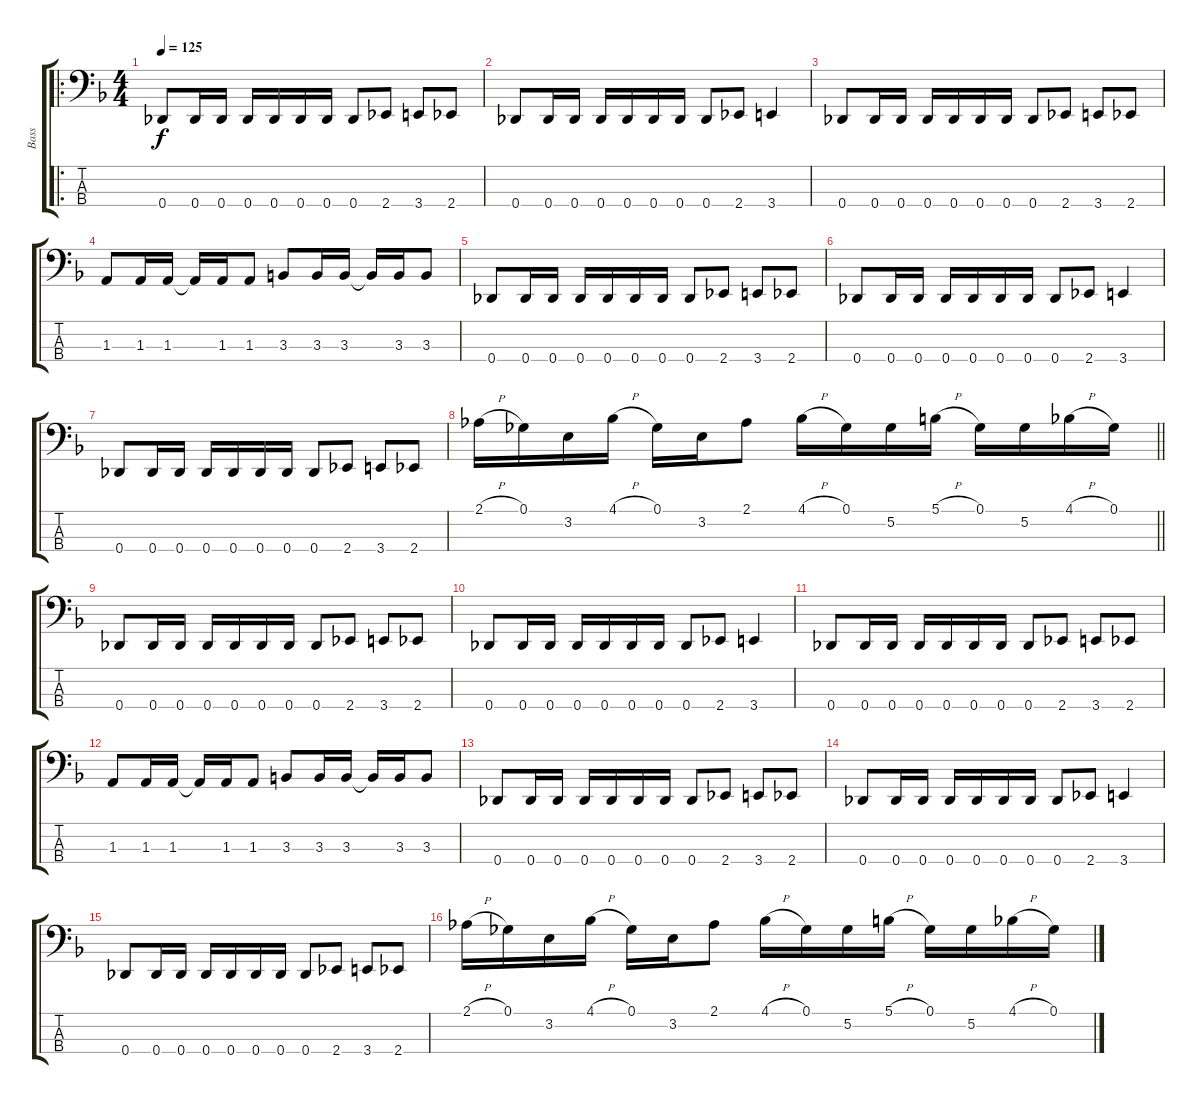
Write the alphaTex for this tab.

\track ("Bass" "Bass") {instrument electricbasspick}
\staff {score tabs}
\tuning (Gb2 Db2 Ab1 Db1) {hide}
\ro
\ts (4 4)
\tempo 125
\clef f4
\ks f
0.4.8{dy f instrument electricbasspick} 0.4.16 0.4.16 0.4.16 0.4.16 0.4.16 0.4.16 0.4.8 2.4.8 3.4.8 2.4.8 |
0.4.8 0.4.16 0.4.16 0.4.16 0.4.16 0.4.16 0.4.16 0.4.8 2.4.8 3.4.4 |
0.4.8 0.4.16 0.4.16 0.4.16 0.4.16 0.4.16 0.4.16 0.4.8 2.4.8 3.4.8 2.4.8 |
1.3.8 1.3.16 1.3.16 1.3{t}.16 1.3.16 1.3.8 3.3.8 3.3.16 3.3.16 3.3{t}.16 3.3.16 3.3.8 |
0.4.8 0.4.16 0.4.16 0.4.16 0.4.16 0.4.16 0.4.16 0.4.8 2.4.8 3.4.8 2.4.8 |
0.4.8 0.4.16 0.4.16 0.4.16 0.4.16 0.4.16 0.4.16 0.4.8 2.4.8 3.4.4 |
0.4.8 0.4.16 0.4.16 0.4.16 0.4.16 0.4.16 0.4.16 0.4.8 2.4.8 3.4.8 2.4.8 |
\barLineRight lightlight
2.1{h}.16 0.1.16 3.2.16 4.1{h}.16 0.1.16 3.2.16 2.1.8 4.1{h}.16 0.1.16 5.2.16 5.1{h}.16 0.1.16 5.2.16 4.1{h}.16 0.1.16 |
\section ("" " ")
0.4.8 0.4.16 0.4.16 0.4.16 0.4.16 0.4.16 0.4.16 0.4.8 2.4.8 3.4.8 2.4.8 |
0.4.8 0.4.16 0.4.16 0.4.16 0.4.16 0.4.16 0.4.16 0.4.8 2.4.8 3.4.4 |
0.4.8 0.4.16 0.4.16 0.4.16 0.4.16 0.4.16 0.4.16 0.4.8 2.4.8 3.4.8 2.4.8 |
1.3.8 1.3.16 1.3.16 1.3{t}.16 1.3.16 1.3.8 3.3.8 3.3.16 3.3.16 3.3{t}.16 3.3.16 3.3.8 |
0.4.8 0.4.16 0.4.16 0.4.16 0.4.16 0.4.16 0.4.16 0.4.8 2.4.8 3.4.8 2.4.8 |
0.4.8 0.4.16 0.4.16 0.4.16 0.4.16 0.4.16 0.4.16 0.4.8 2.4.8 3.4.4 |
0.4.8 0.4.16 0.4.16 0.4.16 0.4.16 0.4.16 0.4.16 0.4.8 2.4.8 3.4.8 2.4.8 |
2.1{h}.16 0.1.16 3.2.16 4.1{h}.16 0.1.16 3.2.16 2.1.8 4.1{h}.16 0.1.16 5.2.16 5.1{h}.16 0.1.16 5.2.16 4.1{h}.16 0.1.16
